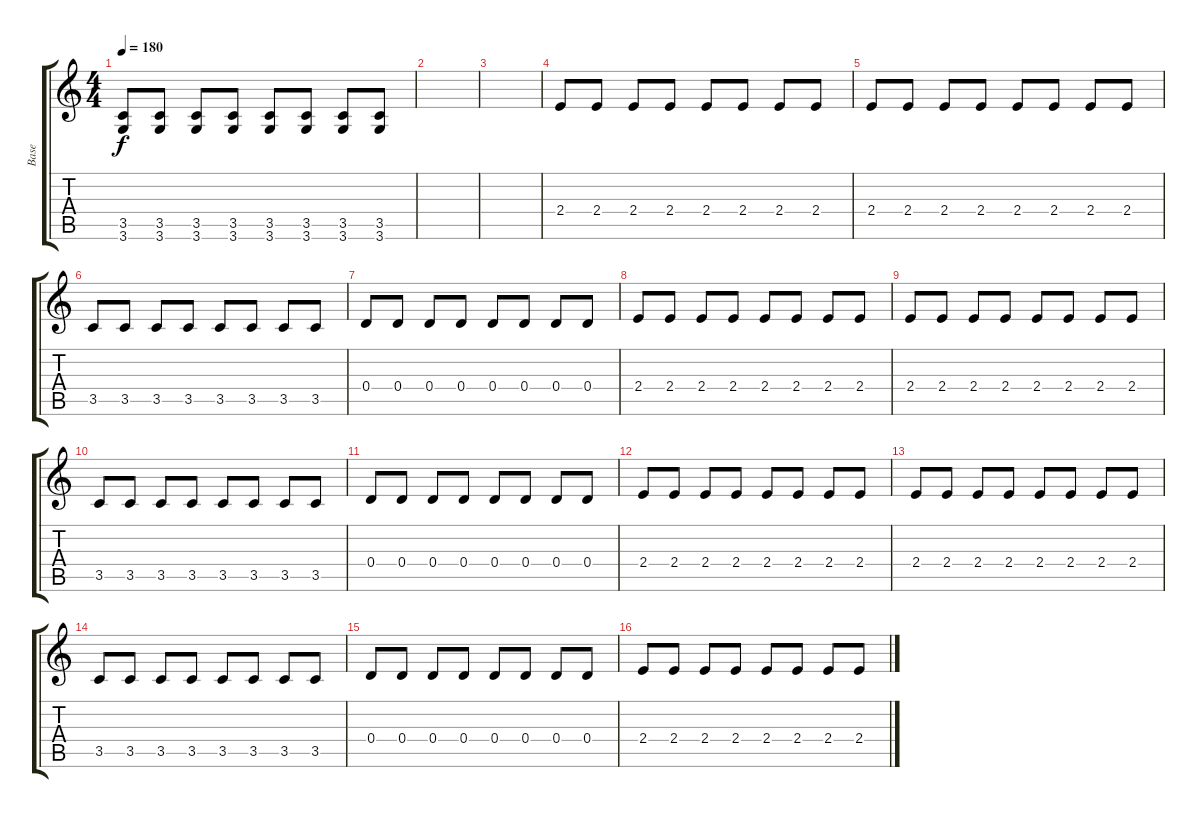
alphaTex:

\track ("Base" "Base") {instrument electricguitarclean}
\staff {score tabs}
\tuning (E4 B3 G3 D3 A2 E2) {hide}
\ts (4 4)
\tempo 180
\clef g2
\ks c
(3.5 3.6).8{dy f} (3.5 3.6).8 (3.5 3.6).8 (3.5 3.6).8 (3.5 3.6).8 (3.5 3.6).8 (3.5 3.6).8 (3.5 3.6).8 |
|
|
2.4.8 2.4.8 2.4.8 2.4.8 2.4.8 2.4.8 2.4.8 2.4.8 |
2.4.8 2.4.8 2.4.8 2.4.8 2.4.8 2.4.8 2.4.8 2.4.8 |
3.5.8 3.5.8 3.5.8 3.5.8 3.5.8 3.5.8 3.5.8 3.5.8 |
0.4.8 0.4.8 0.4.8 0.4.8 0.4.8 0.4.8 0.4.8 0.4.8 |
2.4.8 2.4.8 2.4.8 2.4.8 2.4.8 2.4.8 2.4.8 2.4.8 |
2.4.8 2.4.8 2.4.8 2.4.8 2.4.8 2.4.8 2.4.8 2.4.8 |
3.5.8 3.5.8 3.5.8 3.5.8 3.5.8 3.5.8 3.5.8 3.5.8 |
0.4.8 0.4.8 0.4.8 0.4.8 0.4.8 0.4.8 0.4.8 0.4.8 |
2.4.8 2.4.8 2.4.8 2.4.8 2.4.8 2.4.8 2.4.8 2.4.8 |
2.4.8 2.4.8 2.4.8 2.4.8 2.4.8 2.4.8 2.4.8 2.4.8 |
3.5.8 3.5.8 3.5.8 3.5.8 3.5.8 3.5.8 3.5.8 3.5.8 |
0.4.8 0.4.8 0.4.8 0.4.8 0.4.8 0.4.8 0.4.8 0.4.8 |
2.4.8 2.4.8 2.4.8 2.4.8 2.4.8 2.4.8 2.4.8 2.4.8
